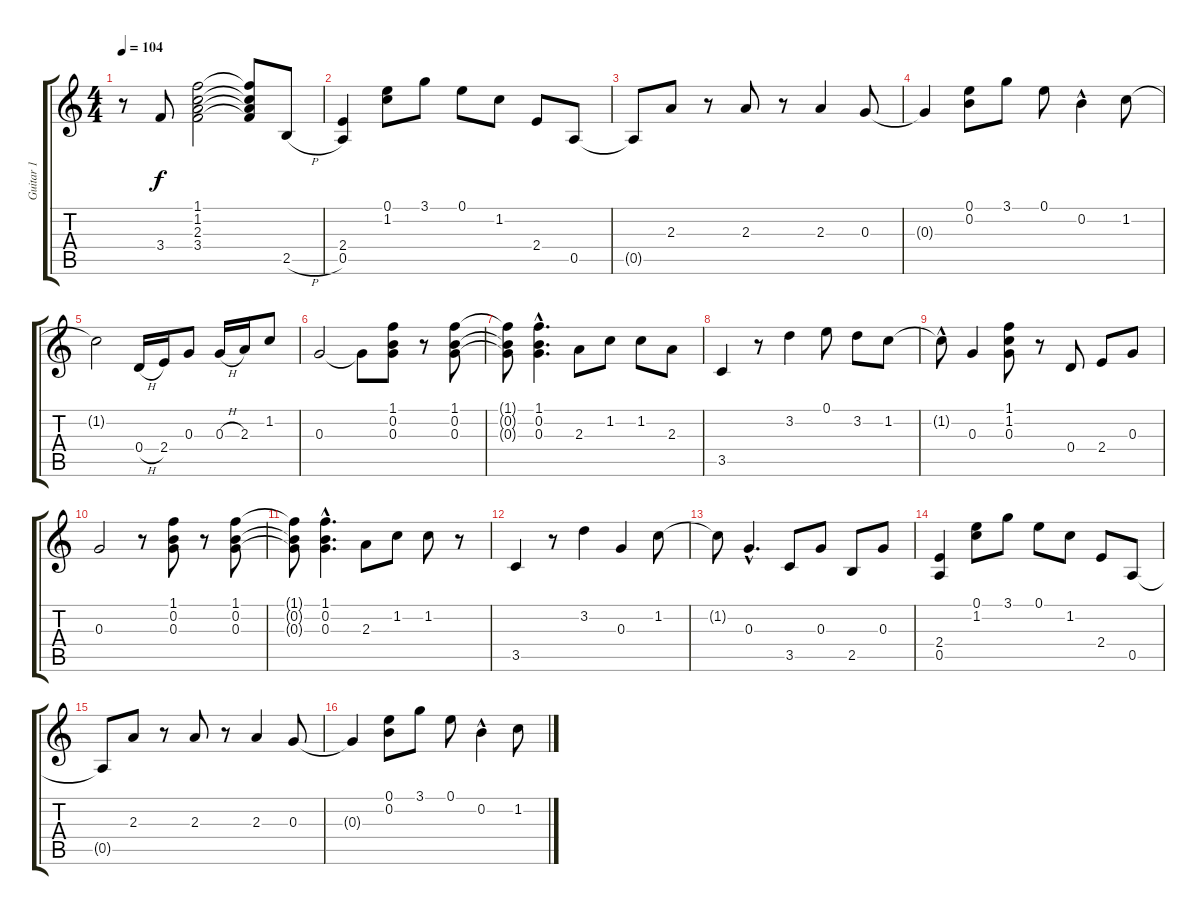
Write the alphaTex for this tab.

\track ("Guitar 1" "Guitar 1") {instrument acousticguitarsteel}
\staff {score tabs}
\tuning (E4 B3 G3 D3 A2 E2) {hide}
\ts (4 4)
\tempo 104
\clef g2
\ks c
r.8{dy f} 3.4.8 (1.1 1.2 2.3 3.4).2 (1.1{t} 1.2{t} 2.3{t} 3.4{t}).8 2.5{h}.8 |
(2.4 0.5).4 (0.1 1.2).8 3.1.8 0.1.8 1.2.8 2.4.8 0.5.8 |
0.5{t}.8 2.3.8 r.8 2.3.8 r.8 2.3.4 0.3.8 |
0.3{t}.4 (0.1 0.2).8 3.1.8 0.1.8 0.2{hac}.4 1.2.8 |
1.2{t}.2 0.4{h}.16 2.4.16 0.3.8 0.3{h}.16 2.3.16 1.2.8 |
0.3.2 0.3{t}.8 (1.1 0.2 0.3).8 r.8 (1.1 0.2 0.3).8 |
(1.1{t} 0.2{t} 0.3{t}).8 (1.1{hac} 0.2{hac} 0.3{hac}).4{d} 2.3.8 1.2.8 1.2.8 2.3.8 |
3.5.4 r.8 3.2.4 0.1.8 3.2.8 1.2.8 |
1.2{hac t}.8 0.3.4 (1.1 1.2 0.3).8 r.8 0.4.8 2.4.8 0.3.8 |
0.3.2 r.8 (1.1 0.2 0.3).8 r.8 (1.1 0.2 0.3).8 |
(1.1{t} 0.2{t} 0.3{t}).8 (1.1{hac} 0.2{hac} 0.3{hac}).4{d} 2.3.8 1.2.8 1.2.8 r.8 |
3.5.4 r.8 3.2.4 0.3.4 1.2.8 |
1.2{t}.8 0.3{hac}.4{d} 3.5.8 0.3.8 2.5.8 0.3.8 |
(2.4 0.5).4 (0.1 1.2).8 3.1.8 0.1.8 1.2.8 2.4.8 0.5.8 |
0.5{t}.8 2.3.8 r.8 2.3.8 r.8 2.3.4 0.3.8 |
0.3{t}.4 (0.1 0.2).8 3.1.8 0.1.8 0.2{hac}.4 1.2.8
